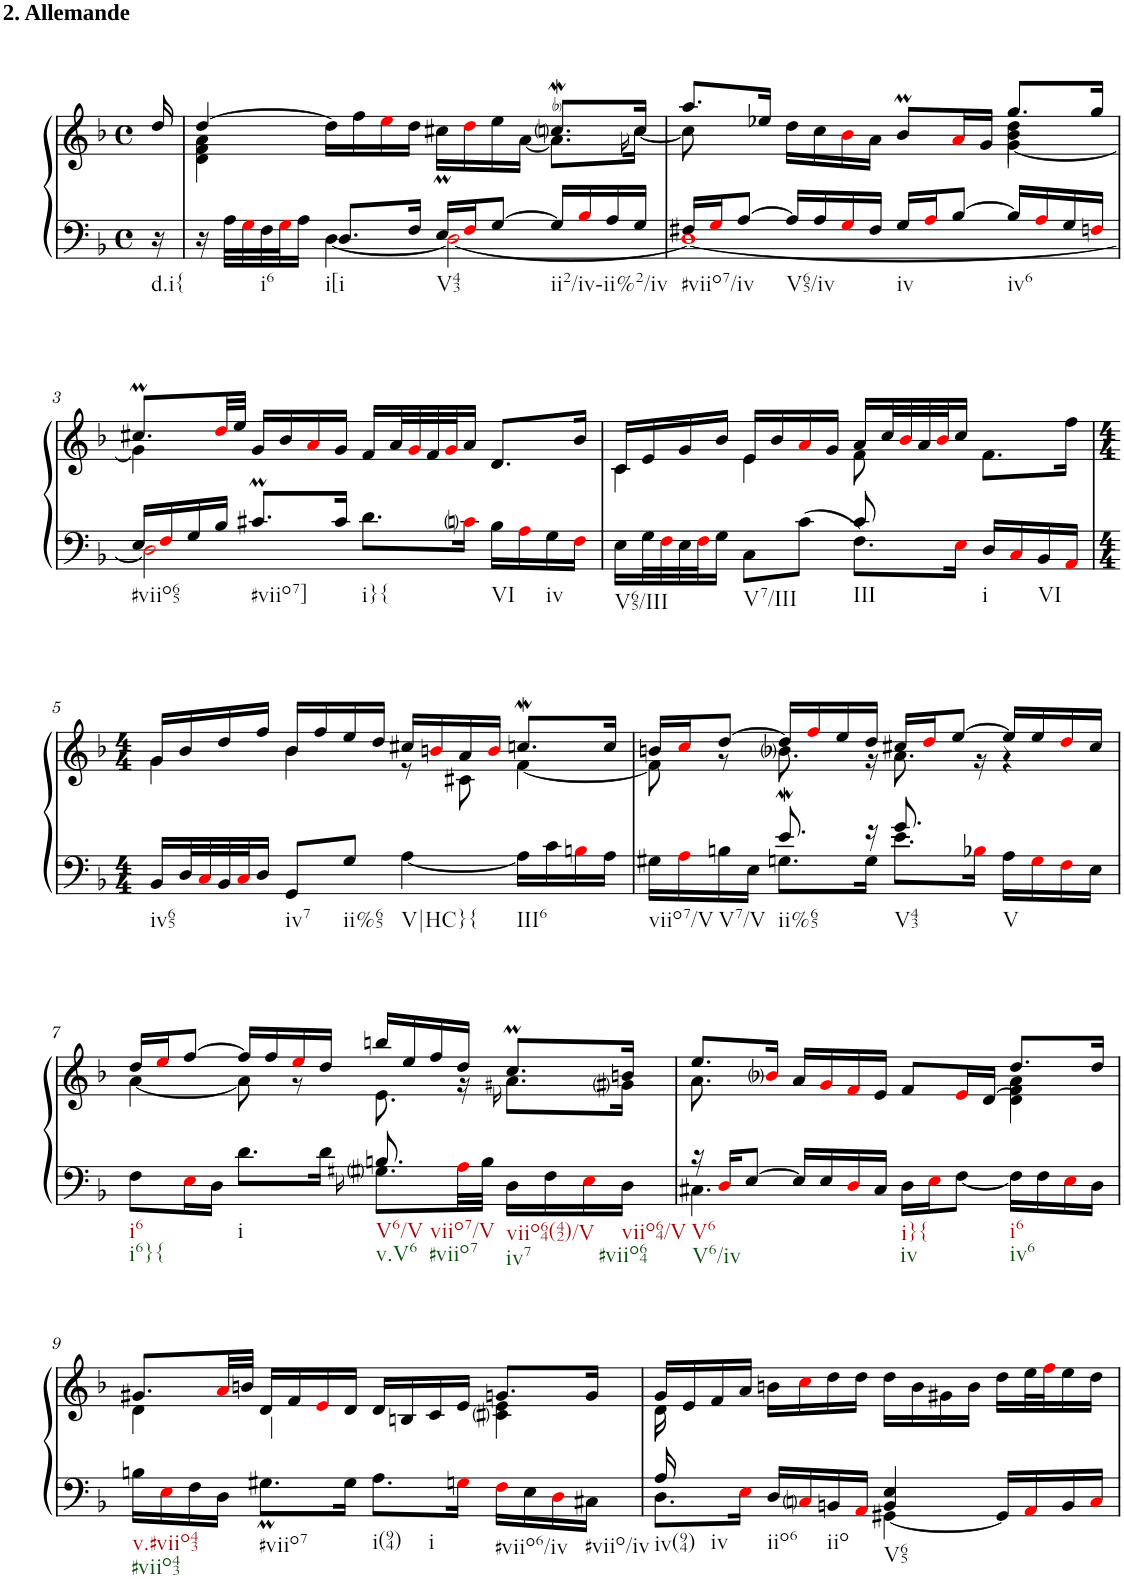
**kern	**kern
*part1	*part1
*staff2	*staff1
*I"Midi_2	*
*clefF4	*clefG2
*k[b-]	*k[b-]
*M4/4	*M4/4
*met(c)	*met(c)
=	=
*^	*^
*	*	*	*^
!	!	!LO:TX:a:B:t=2. Allemande	!	!
!LO:TX:b:t=d.i{	!	!	!	!
16r	16ryy	16dd/	16ryy	16ryy
=1	=1	=1	=1	=1
16r	4ryy	[4dd/	4d\ 4f\ 4a\	1ryy
32A\LLL	.	.	.	.
32Gi\	.	.	.	.
!LO:TX:b:t=i6	!	!	!	!
32F\	.	.	.	.
32Gi\J	.	.	.	.
16A\JJ	.	.	.	.
!LO:TX:b:t=i[i	!	!	!	!
8.D/L	[4D\	16dd\LL]	4ryy	.
.	.	16ff\	.	.
.	.	16eei\	.	.
16F/Jk	.	16dd\JJ	.	.
!LO:TX:b:t=V43	!	!	!	!
16E/LL	2Di\_	4ryy	16cc#Xm\LL	.
16Fi/J	.	.	16ddi\	.
[8G/J	.	.	16ee\	.
.	.	.	[16a\JJ	.
!LO:TX:b:t=ii2/iv-ii%2/iv	!	!	!	!
!	!	!LO:MOR:acc=-	!	!
16G/LL]	.	8.ccnjW/L	8.a\L]	.
16B-i/	.	.	.	.
16A/	.	.	.	.
.	.	.	16qcc\	.
16G/JJ	.	16cc/Jk	[16cc\Jk	.
=2	=2	=2	=2	=2
!LO:TX:b:t=#viio7/iv	!	!	!	!
16F#X/LL	1Di_	8.aa/L	8cc\]	2ryy
16Gi/J	.	.	.	.
[8A/J	.	.	8ryy	.
.	.	16ee-X/Jk	.	.
!LO:TX:b:t=V65/iv	!	!	!	!
16A/LL]	.	16dd\LL	2ryy	.
16A/	.	16cc\	.	.
16Gi/	.	16b-i\	.	.
16F#/JJ	.	16a\JJ	.	.
!LO:TX:b:t=iv	!	!	!	!
16G/LL	.	8b-M/L	.	4ryy
16Ai/J	.	.	.	.
[8B-/J	.	16ai/L	.	.
.	.	16g/JJ	.	.
!LO:TX:b:t=iv6	!	!	!	!
16B-/LL]	.	8.gg/L	[4g\	4b-\ 4dd\
16Ai/	.	.	.	.
16G/	.	.	.	.
16Fni/JJ	.	16gg/Jk	.	.
!!LO:LB:g=z	!!	!!
=3	=3	=3	=3	=3
!LO:TX:b:t=#viio65	!	!	!	!
16E/LL	2Di\]	8.cc#Xm/L	4g\]	1ryy
16Fi/	.	.	.	.
16G/	.	.	.	.
16B-/JJ	.	32ddi/LL	.	.
.	.	32ee/JJJ	.	.
!LO:TX:b:t=#viio7]	!	!	!	!
8.c#Xm/L	.	16g/LL	4ryy	.
.	.	16b-/	.	.
.	.	16ai/	.	.
16c#/Jk	.	16g/JJ	.	.
!LO:TX:b:t=i}{	!	!	!	!
!LO:TX:b:t=VI	!	!	!	!
!LO:TX:b:t=iv	!	!	!	!
2ryy	8.d\L	16f/LL	4ryy	.
.	.	32a/L	.	.
.	.	32gi/	.	.
.	.	32f/	.	.
.	.	32gi/J	.	.
.	16cnji\Jk	16a/JJ	.	.
.	16B-\LL	8.d/L	4ryy	.
.	16Ai\	.	.	.
.	16G\	.	.	.
.	16Fi\JJ	16b-/Jk	.	.
=4	=4	=4	=4	=4
!LO:TX:b:t=V65/III	!	!	!	!
!LO:TX:b:t=V7/III	!	!	!	!
2ryy	16E\LL	16c/LL	4c\	1ryy
.	32G\L	16e/	.	.
.	32Fi\	.	.	.
.	32E\	16g/	.	.
.	32Fi\J	.	.	.
.	16G\JJ	16b-/JJ	.	.
.	8C\L	16e/LL	4e\	.
.	.	16b-/	.	.
.	8c\J	16ai/	.	.
.	.	16g/JJ	.	.
!LO:TX:b:t=III	!	!	!	!
8c/	8.F\L	16a/LL	8f\	.
.	.	32cc/L	.	.
.	.	32b-i/	.	.
!LO:TX:b:t=i	!	!	!	!
!LO:TX:b:t=VI	!	!	!	!
4.ryy	.	32a/	8ryy	.
.	.	32b-i/J	.	.
.	16Ei\Jk	16cc/JJ	.	.
.	16D/LL	4ryy	8.f\L	.
.	16Ci/	.	.	.
.	16BB-/	.	.	.
.	16AAi/JJ	.	16ff\Jk	.
*	*	*v	*v	*v
!!LO:LB:g=z
=5	=5	=5
*M4/4	*	*M4/4
*	*	*^
!LO:TX:b:t=iv65	!	!	!
16BB-/LL	2ryy	16g/LL	4g\
32D/L	.	16b-/	.
32Ci/	.	.	.
32BB-/	.	16dd/	.
32Ci/J	.	.	.
16D/JJ	.	16ff/JJ	.
!LO:TX:b:t=iv7	!	!	!
8GG/L	.	16b-/LL	4b-\
.	.	16ff/	.
!LO:TX:b:t=ii%65	!	!	!
8G/J	.	16ee/	.
.	.	16dd/JJ	.
!LO:TX:b:t=V|HC}{	!	!	!
!LO:TX:b:t=III6	!	!	!
2ryy	[4A\	16cc#X/LL	8r
.	.	16bni/	.
.	.	16a/	8c#X\
.	.	16bi/JJ	.
.	16A\LL]	8.ccnW/L	[4f\
.	16c\	.	.
.	16Bni\	.	.
.	16A\JJ	16cc/Jk	.
=6	=6	=6	=6
!LO:TX:b:t=viio7/V	!	!	!
!LO:TX:b:t=V7/V	!	!	!
4ryy	16G#X\LL	16bn/LL	8f\]
.	16Ai\	16cci/J	.
.	16Bn\	[8dd/J	8r
.	16E\JJ	.	.
!LO:TX:b:t=ii%65	!	!	!
8.eW/	8.Gn\L	16dd/LL]	8.b-j\
.	.	16ffi/	.
.	.	16ee/	.
16r	16G\Jk	16dd/JJ	16r
!LO:TX:b:t=V43	!	!	!
8.g/	8.e\L	16cc#X/LL	8.a\
.	.	16ddi/J	.
.	.	[8ee/J	.
16ryy	16B-Xi\Jk	.	16r
!LO:TX:b:t=V	!	!	!
4ryy	16A\LL	16ee/LL]	4r
.	16Gi\	16ee/	.
.	16Fi\	16ddi/	.
.	16E\JJ	16cc#/JJ	.
!!LO:LB:g=z
=7	=7	=7	=7
*	*	*	*^
!LO:TX:b:t=i6	!	!	!	!
!LO:TX:b:t=i6}{	!	!	!	!
!LO:TX:b:t=i	!	!	!	!
2ryy	8F\L	16dd/LL	[4a\	1ryy
.	.	16eei/J	.	.
.	16Ei\L	[8ff/J	.	.
.	16D\JJ	.	.	.
.	8.d\L	16ff/LL]	8a\]	.
.	.	16ff/	.	.
.	.	16eei/	8r	.
.	16d\Jk	16dd/JJ	.	.
.	16qG#X\	.	.	.
!LO:TX:b:t=V6/V	!	!	!	!
!LO:TX:b:t=v.V6	!	!	!	!
!LO:TX:b:t=viio7/V	!	!	!	!
!LO:TX:b:t=#viio7	!	!	!	!
8.Bn/	8.G#j\L	16bbn/LL	8.e\	.
.	.	16ee/	.	.
.	.	16ff/	.	.
16ryy	32Ai\LL	16dd/JJ	16r	.
.	32B\JJJ	.	.	.
.	.	.	16qg#Xi\	.
!LO:TX:b:t=viio64(42)/V	!	!	!	!
!LO:TX:b:t=iv7	!	!	!	!
!LO:TX:b:t=viio64/V	!	!	!	!
!LO:TX:b:t=#viio64	!	!	!	!
4ryy	16D\LL	8.ccM/L	8.a\L	.
.	16F\	.	.	.
.	16Ei\	.	.	.
.	16D\JJ	16bn/Jk	16g#j\Jk	.
=8	=8	=8	=8	=8
!LO:TX:b:t=V6	!	!	!	!
!LO:TX:b:t=V6/iv	!	!	!	!
16r	4.C#X\	8.ee/L	8.a\	2ryy
16Di/KL	.	.	.	.
[8E/J	.	.	.	.
.	.	16b-ji/Jk	16ryy	.
16E/LL]	.	16a/LL	4ryy	.
16E/	.	16gi/	.	.
16Di/	8ryy	16fi/	.	.
16C#/JJ	.	16e/JJ	.	.
!LO:TX:b:t=i}{	!	!	!	!
!LO:TX:b:t=iv	!	!	!	!
!LO:TX:b:t=i6	!	!	!	!
!LO:TX:b:t=iv6	!	!	!	!
2ryy	16D\LL	4ryy	8f/L	4ryy
.	16Ei\J	.	.	.
.	[8F\J	.	16ei/L	.
.	.	.	[16d/JJ	.
.	16F\LL]	8.dd/L	4d\]	4f\ 4a\
.	16F\	.	.	.
.	16Ei\	.	.	.
.	16D\JJ	16dd/Jk	.	.
*	*	*	*v	*v
!!LO:LB:g=z
=9	=9	=9	=9
!LO:TX:b:t=v.#viio43	!	!	!
!LO:TX:b:t=#viio43	!	!	!
!LO:TX:b:t=#viio7	!	!	!
!LO:TX:b:t=i(94)	!	!	!
!LO:TX:b:t=i	!	!	!
!LO:TX:b:t=#viio6/iv	!	!	!
!LO:TX:b:t=#viio/iv	!	!	!
1ryy	16Bn\LL	8.g#X/L	4d\
.	16Ei\	.	.
.	16F\	.	.
.	16D\JJ	32ai/LL	.
.	.	32bn/JJJ	.
.	8.G#Xm\L	16d/LL	2ci\
.	.	16f/	.
.	.	16ei/	.
.	16G#\Jk	16d/JJ	.
.	8.A\L	16d/LL	.
.	.	16Bn/	.
.	.	16c/	.
.	16Gni\Jk	16e/JJ	.
.	16Fi\LL	8.gn/L	4c#j\ 4e\
.	16E\	.	.
.	16Di\	.	.
.	16C#X\JJ	16g/Jk	.
=10	=10	=10	=10
!LO:TX:b:t=iv(94)	!	!	!
16A/	8.D\L	16g/LL	16d\
!LO:TX:b:t=iv	!	!	!
8.ryy	.	16e/	8.ryy
.	.	16f/	.
.	16Ei\Jk	16a/JJ	.
!LO:TX:b:t=iio6	!	!	!
16D/LL	4ryy	2.ryy	16bn\LL
16Cnji/	.	.	16cci\
!LO:TX:b:t=iio	!	!	!
16BBn/	.	.	16dd\
16AAi/JJ	.	.	16dd\JJ
!LO:TX:b:t=V65	!	!	!
4BB/ 4E/	[4GG#X\	.	16dd\LL
.	.	.	16b\
.	.	.	16g#X\
.	.	.	16b\JJ
4ryy	16GG#/LL]	.	16dd\LL
.	16AAi/	.	32ee\L
.	.	.	32ffi\J
.	16BB/	.	16ee\
.	16Ci/JJ	.	16dd\JJ
*v	*v	*	*
*	*v	*v
=	=
*-	*-
